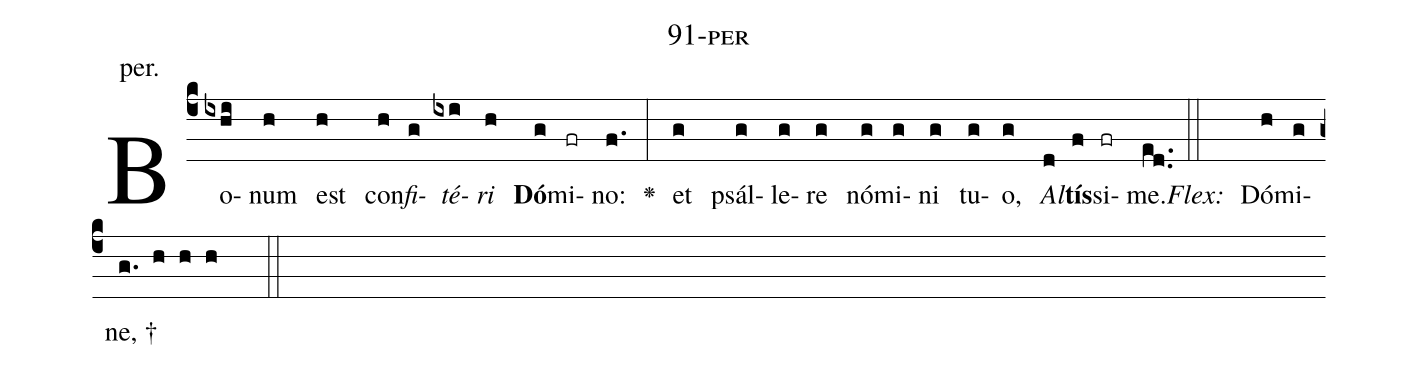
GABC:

name: 91-per;
annotation: per.;
%%
(c4)Bo(ixhi)num(h) est(h) con(h)<i>fi</i>(g)<i>té</i>(ixi)<i>ri</i>(h) <b>Dó</b>(g)mi(fr)no:(f.) <v>\greheightstar</v>(:) et(g) psál(g)le(g)re(g) nó(g)mi(g)ni(g) tu(g)o,(g) <i>Al</i>(d)<b>tís</b>(f)si(fr)me.(ed..) (::)
<i>Flex:</i>()  Dó(h)mi(g)ne, †(g. h h h  ::)

%E(g) u(g) o(g) u(d) a(f) e.(ed..) (::)
